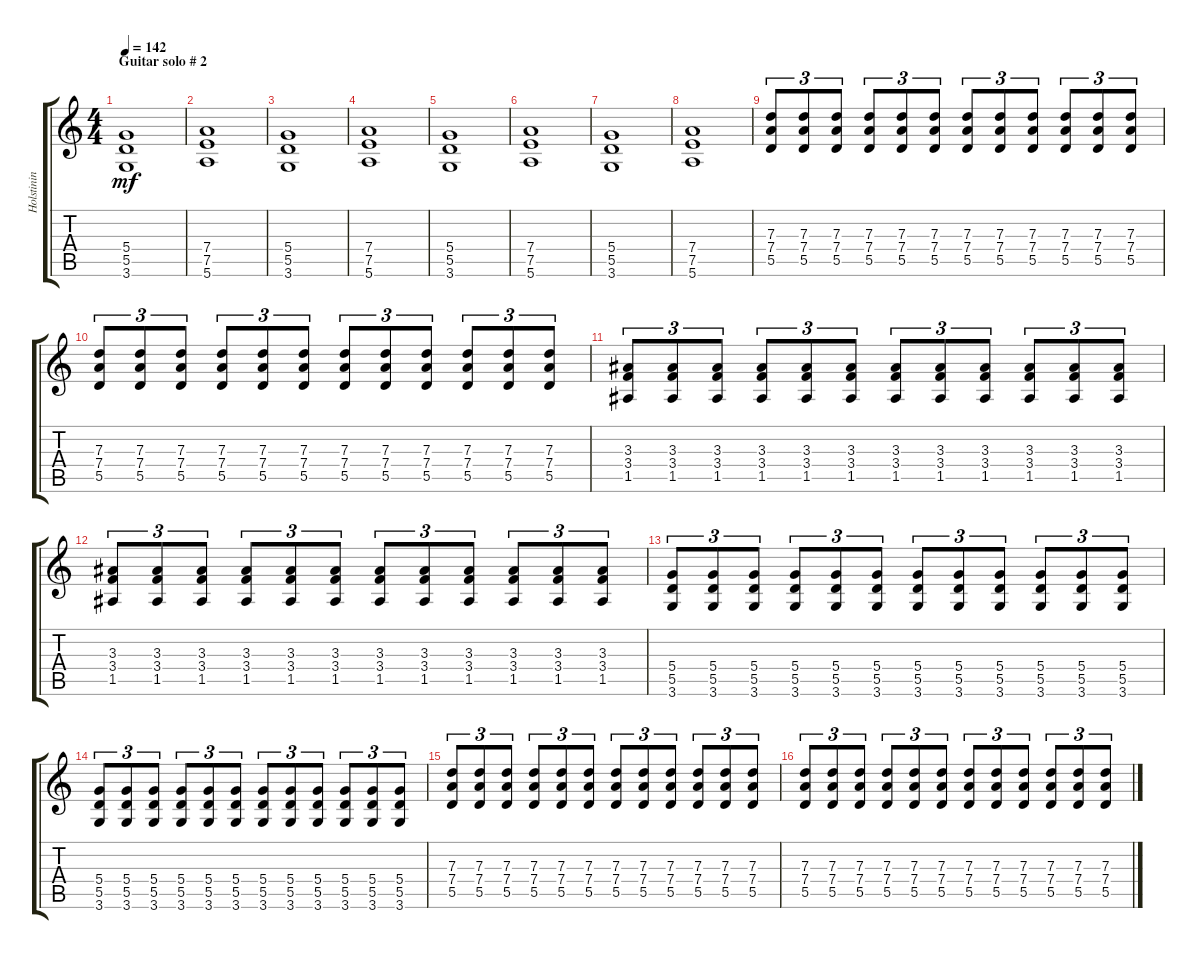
\track ("Holstinin" "Holstinin") {instrument distortionguitar}
\staff {score tabs}
\tuning (E4 B3 G3 D3 A2 E2) {hide}
\ts (4 4)
\section ("" "Guitar solo # 2")
\tempo 142
\clef g2
\ks c
(5.4 5.5 3.6).1{dy mf} |
(7.4 7.5 5.6).1 |
(5.4 5.5 3.6).1 |
(7.4 7.5 5.6).1 |
(5.4 5.5 3.6).1 |
(7.4 7.5 5.6).1 |
(5.4 5.5 3.6).1 |
(7.4 7.5 5.6).1 |
(7.3 7.4 5.5).8{tu (3 2)} (7.3 7.4 5.5).8{tu (3 2)} (7.3 7.4 5.5).8{tu (3 2)} (7.3 7.4 5.5).8{tu (3 2)} (7.3 7.4 5.5).8{tu (3 2)} (7.3 7.4 5.5).8{tu (3 2)} (7.3 7.4 5.5).8{tu (3 2)} (7.3 7.4 5.5).8{tu (3 2)} (7.3 7.4 5.5).8{tu (3 2)} (7.3 7.4 5.5).8{tu (3 2)} (7.3 7.4 5.5).8{tu (3 2)} (7.3 7.4 5.5).8{tu (3 2)} |
(7.3 7.4 5.5).8{tu (3 2)} (7.3 7.4 5.5).8{tu (3 2)} (7.3 7.4 5.5).8{tu (3 2)} (7.3 7.4 5.5).8{tu (3 2)} (7.3 7.4 5.5).8{tu (3 2)} (7.3 7.4 5.5).8{tu (3 2)} (7.3 7.4 5.5).8{tu (3 2)} (7.3 7.4 5.5).8{tu (3 2)} (7.3 7.4 5.5).8{tu (3 2)} (7.3 7.4 5.5).8{tu (3 2)} (7.3 7.4 5.5).8{tu (3 2)} (7.3 7.4 5.5).8{tu (3 2)} |
(3.3 3.4 1.5).8{tu (3 2)} (3.3 3.4 1.5).8{tu (3 2)} (3.3 3.4 1.5).8{tu (3 2)} (3.3 3.4 1.5).8{tu (3 2)} (3.3 3.4 1.5).8{tu (3 2)} (3.3 3.4 1.5).8{tu (3 2)} (3.3 3.4 1.5).8{tu (3 2)} (3.3 3.4 1.5).8{tu (3 2)} (3.3 3.4 1.5).8{tu (3 2)} (3.3 3.4 1.5).8{tu (3 2)} (3.3 3.4 1.5).8{tu (3 2)} (3.3 3.4 1.5).8{tu (3 2)} |
(3.3 3.4 1.5).8{tu (3 2)} (3.3 3.4 1.5).8{tu (3 2)} (3.3 3.4 1.5).8{tu (3 2)} (3.3 3.4 1.5).8{tu (3 2)} (3.3 3.4 1.5).8{tu (3 2)} (3.3 3.4 1.5).8{tu (3 2)} (3.3 3.4 1.5).8{tu (3 2)} (3.3 3.4 1.5).8{tu (3 2)} (3.3 3.4 1.5).8{tu (3 2)} (3.3 3.4 1.5).8{tu (3 2)} (3.3 3.4 1.5).8{tu (3 2)} (3.3 3.4 1.5).8{tu (3 2)} |
(5.4 5.5 3.6).8{tu (3 2)} (5.4 5.5 3.6).8{tu (3 2)} (5.4 5.5 3.6).8{tu (3 2)} (5.4 5.5 3.6).8{tu (3 2)} (5.4 5.5 3.6).8{tu (3 2)} (5.4 5.5 3.6).8{tu (3 2)} (5.4 5.5 3.6).8{tu (3 2)} (5.4 5.5 3.6).8{tu (3 2)} (5.4 5.5 3.6).8{tu (3 2)} (5.4 5.5 3.6).8{tu (3 2)} (5.4 5.5 3.6).8{tu (3 2)} (5.4 5.5 3.6).8{tu (3 2)} |
(5.4 5.5 3.6).8{tu (3 2)} (5.4 5.5 3.6).8{tu (3 2)} (5.4 5.5 3.6).8{tu (3 2)} (5.4 5.5 3.6).8{tu (3 2)} (5.4 5.5 3.6).8{tu (3 2)} (5.4 5.5 3.6).8{tu (3 2)} (5.4 5.5 3.6).8{tu (3 2)} (5.4 5.5 3.6).8{tu (3 2)} (5.4 5.5 3.6).8{tu (3 2)} (5.4 5.5 3.6).8{tu (3 2)} (5.4 5.5 3.6).8{tu (3 2)} (5.4 5.5 3.6).8{tu (3 2)} |
(7.3 7.4 5.5).8{tu (3 2)} (7.3 7.4 5.5).8{tu (3 2)} (7.3 7.4 5.5).8{tu (3 2)} (7.3 7.4 5.5).8{tu (3 2)} (7.3 7.4 5.5).8{tu (3 2)} (7.3 7.4 5.5).8{tu (3 2)} (7.3 7.4 5.5).8{tu (3 2)} (7.3 7.4 5.5).8{tu (3 2)} (7.3 7.4 5.5).8{tu (3 2)} (7.3 7.4 5.5).8{tu (3 2)} (7.3 7.4 5.5).8{tu (3 2)} (7.3 7.4 5.5).8{tu (3 2)} |
(7.3 7.4 5.5).8{tu (3 2)} (7.3 7.4 5.5).8{tu (3 2)} (7.3 7.4 5.5).8{tu (3 2)} (7.3 7.4 5.5).8{tu (3 2)} (7.3 7.4 5.5).8{tu (3 2)} (7.3 7.4 5.5).8{tu (3 2)} (7.3 7.4 5.5).8{tu (3 2)} (7.3 7.4 5.5).8{tu (3 2)} (7.3 7.4 5.5).8{tu (3 2)} (7.3 7.4 5.5).8{tu (3 2)} (7.3 7.4 5.5).8{tu (3 2)} (7.3 7.4 5.5).8{tu (3 2)}
